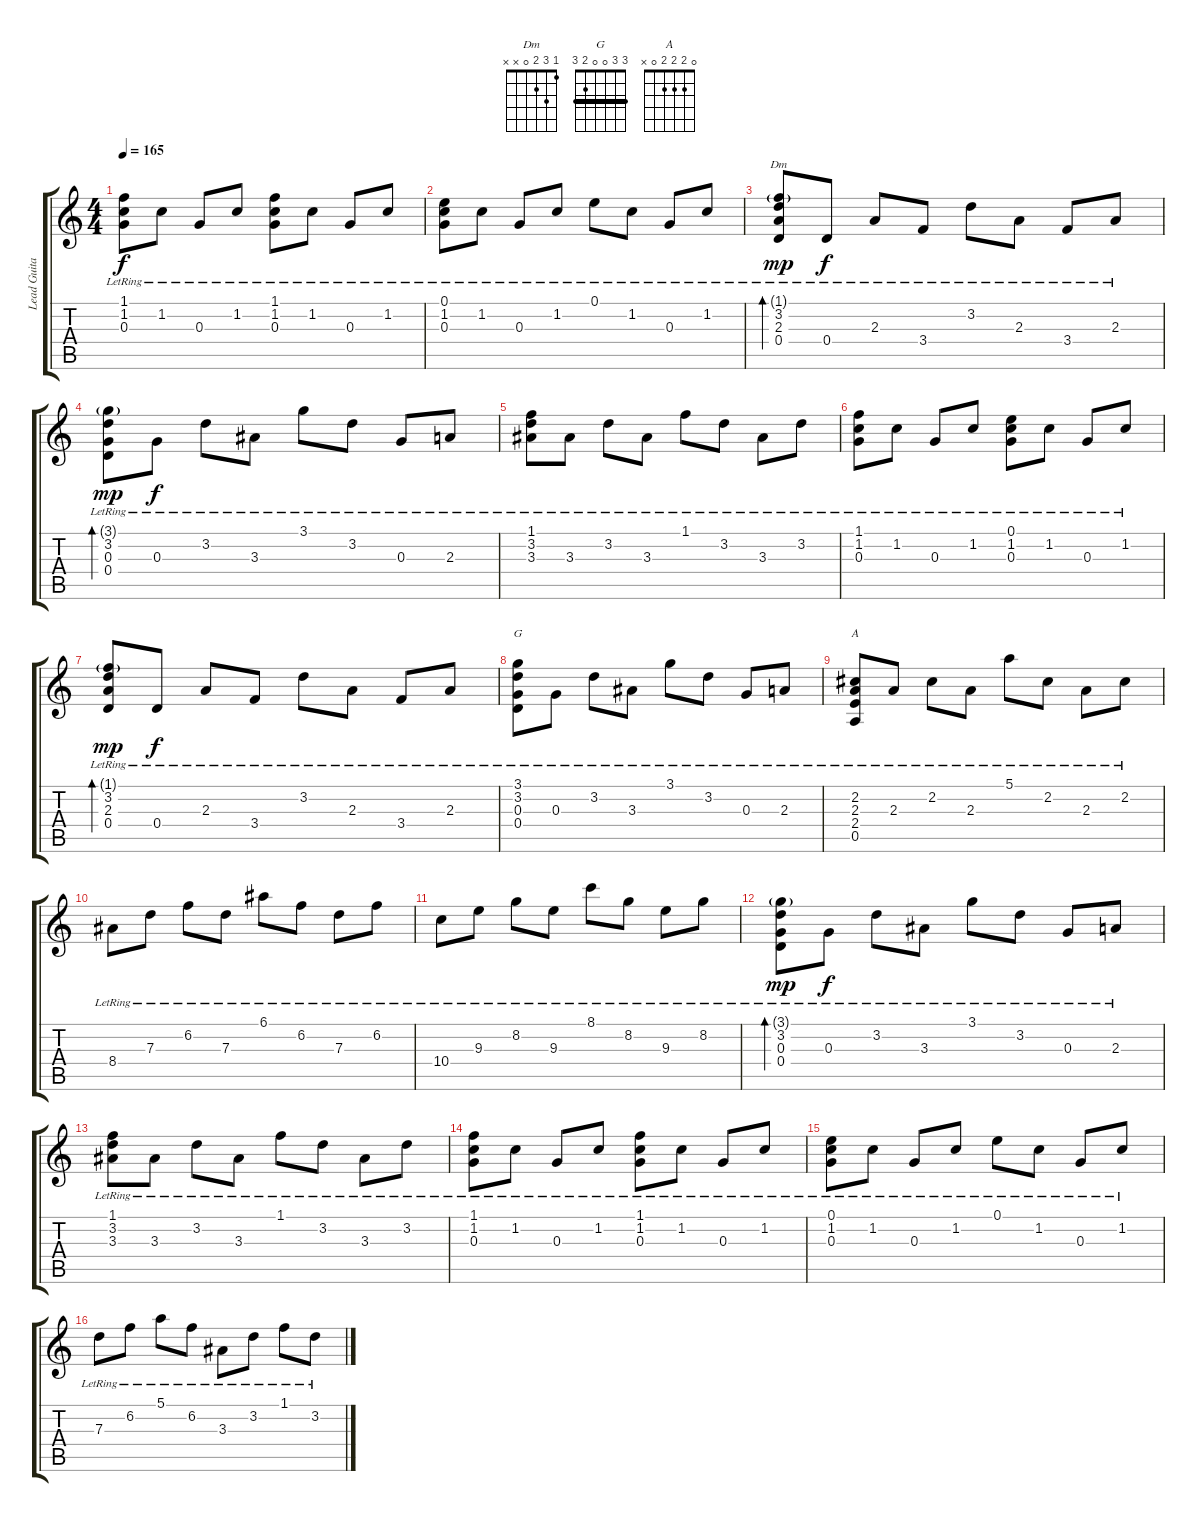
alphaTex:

\track ("Lead Guitar" "Lead Guita") {instrument acousticguitarsteel}
\staff {score tabs}
\tuning (E4 B3 G3 D3 A2 E2) {hide}
\chord ("Dm" 1 3 2 0 x x)
\chord ("G" 3 3 0 0 2 3) {barre 3}
\chord ("A" 0 2 2 2 0 x)
\ts (4 4)
\tempo 165
\clef g2
\ks c
(1.1{lr} 1.2{lr} 0.3{lr}).8{dy f} 1.2{lr}.8 0.3{lr}.8 1.2{lr}.8 (1.1{lr} 1.2{lr} 0.3{lr}).8 1.2{lr}.8 0.3{lr}.8 1.2{lr}.8 |
(0.1{lr} 1.2{lr} 0.3{lr}).8 1.2{lr}.8 0.3{lr}.8 1.2{lr}.8 0.1{lr}.8 1.2{lr}.8 0.3{lr}.8 1.2{lr}.8 |
(1.1{g lr} 3.2{lr} 2.3{lr} 0.4{lr}).8{bd 120 ch "Dm" dy mp} 0.4{lr}.8{dy f} 2.3{lr}.8 3.4{lr}.8 3.2{lr}.8 2.3{lr}.8 3.4{lr}.8 2.3{lr}.8 |
(3.1{g lr} 3.2{lr} 0.3{lr} 0.4{lr}).8{bd 60 dy mp} 0.3{lr}.8{dy f} 3.2{lr}.8 3.3{lr}.8 3.1{lr}.8 3.2{lr}.8 0.3{lr}.8 2.3{lr}.8 |
(1.1{lr} 3.2{lr} 3.3{lr}).8 3.3{lr}.8 3.2{lr}.8 3.3{lr}.8 1.1{lr}.8 3.2{lr}.8 3.3{lr}.8 3.2{lr}.8 |
(1.1{lr} 1.2{lr} 0.3{lr}).8 1.2{lr}.8 0.3{lr}.8 1.2{lr}.8 (0.1{lr} 1.2{lr} 0.3{lr}).8 1.2{lr}.8 0.3{lr}.8 1.2{lr}.8 |
(1.1{g lr} 3.2{lr} 2.3{lr} 0.4{lr}).8{bd 120 dy mp} 0.4{lr}.8{dy f} 2.3{lr}.8 3.4{lr}.8 3.2{lr}.8 2.3{lr}.8 3.4{lr}.8 2.3{lr}.8 |
(3.1 3.2{lr} 0.3{lr} 0.4{lr}).8{ch "G"} 0.3{lr}.8 3.2{lr}.8 3.3{lr}.8 3.1{lr}.8 3.2{lr}.8 0.3{lr}.8 2.3{lr}.8 |
(2.2{lr} 2.3{lr} 2.4{lr} 0.5{lr}).8{ch "A"} 2.3{lr}.8 2.2{lr}.8 2.3{lr}.8 5.1{lr}.8 2.2{lr}.8 2.3{lr}.8 2.2{lr}.8 |
8.4{lr}.8 7.3{lr}.8 6.2{lr}.8 7.3{lr}.8 6.1{lr}.8 6.2{lr}.8 7.3{lr}.8 6.2{lr}.8 |
10.4{lr}.8 9.3{lr}.8 8.2{lr}.8 9.3{lr}.8 8.1{lr}.8 8.2{lr}.8 9.3{lr}.8 8.2{lr}.8 |
(3.1{g lr} 3.2{lr} 0.3{lr} 0.4{lr}).8{bd 60 dy mp} 0.3{lr}.8{dy f} 3.2{lr}.8 3.3{lr}.8 3.1{lr}.8 3.2{lr}.8 0.3{lr}.8 2.3{lr}.8 |
(1.1{lr} 3.2{lr} 3.3{lr}).8 3.3{lr}.8 3.2{lr}.8 3.3{lr}.8 1.1{lr}.8 3.2{lr}.8 3.3{lr}.8 3.2{lr}.8 |
(1.1{lr} 1.2{lr} 0.3{lr}).8 1.2{lr}.8 0.3{lr}.8 1.2{lr}.8 (1.1{lr} 1.2{lr} 0.3{lr}).8 1.2{lr}.8 0.3{lr}.8 1.2{lr}.8 |
(0.1{lr} 1.2{lr} 0.3{lr}).8 1.2{lr}.8 0.3{lr}.8 1.2{lr}.8 0.1{lr}.8 1.2{lr}.8 0.3{lr}.8 1.2{lr}.8 |
7.3{lr}.8 6.2{lr}.8 5.1{lr}.8 6.2{lr}.8 3.3{lr}.8 3.2{lr}.8 1.1{lr}.8 3.2{lr}.8
